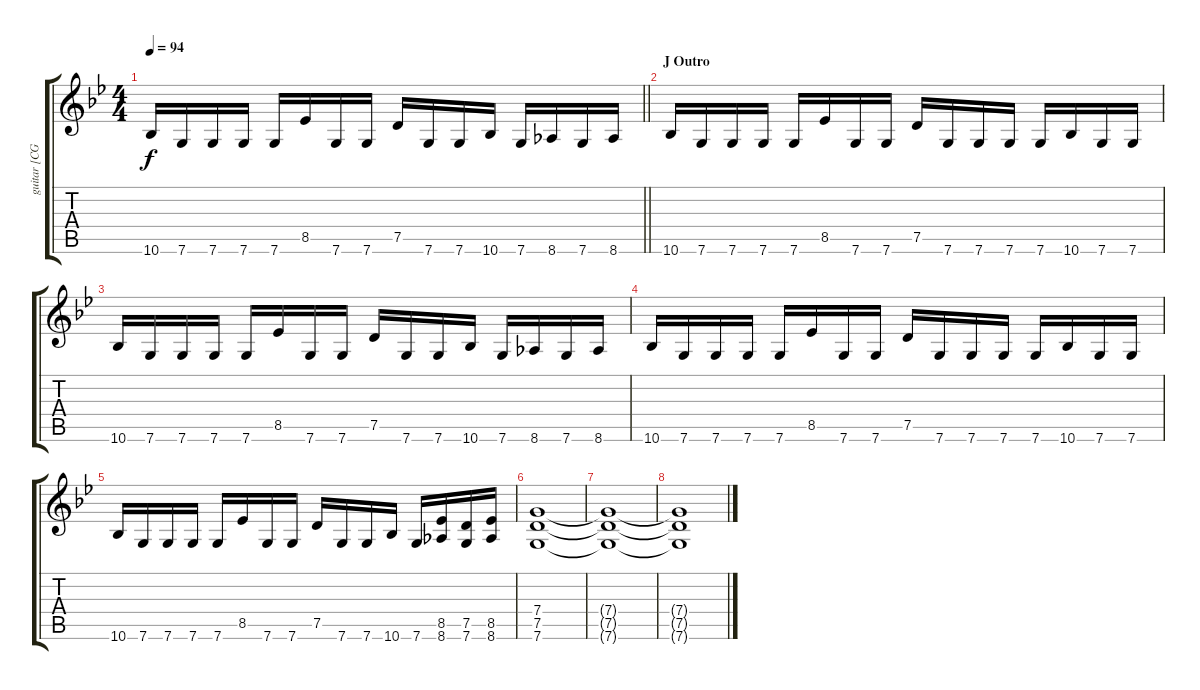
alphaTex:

\track ("guitar [CGCFAD]" "guitar [CG") {instrument distortionguitar}
\staff {score tabs}
\tuning (D4 A3 F3 C3 G2 C2) {hide}
\ts (4 4)
\tempo 94
\clef g2
\barLineRight lightlight
\ks bb
10.6.16{dy f} 7.6.16 7.6.16 7.6.16 7.6.16 8.5.16 7.6.16 7.6.16 7.5.16 7.6.16 7.6.16 10.6.16 7.6.16 8.6.16 7.6.16 8.6.16 |
\section ("" "J Outro")
10.6.16 7.6.16 7.6.16 7.6.16 7.6.16 8.5.16 7.6.16 7.6.16 7.5.16 7.6.16 7.6.16 7.6.16 7.6.16 10.6.16 7.6.16 7.6.16 |
10.6.16 7.6.16 7.6.16 7.6.16 7.6.16 8.5.16 7.6.16 7.6.16 7.5.16 7.6.16 7.6.16 10.6.16 7.6.16 8.6.16 7.6.16 8.6.16 |
10.6.16 7.6.16 7.6.16 7.6.16 7.6.16 8.5.16 7.6.16 7.6.16 7.5.16 7.6.16 7.6.16 7.6.16 7.6.16 10.6.16 7.6.16 7.6.16 |
10.6.16 7.6.16 7.6.16 7.6.16 7.6.16 8.5.16 7.6.16 7.6.16 7.5.16 7.6.16 7.6.16 10.6.16 7.6.16 (8.5 8.6).16 (7.5 7.6).16 (8.5 8.6).16 |
(7.4 7.5 7.6).1 |
(7.4{t} 7.5{t} 7.6{t}).1 |
(7.4{t} 7.5{t} 7.6{t}).1
